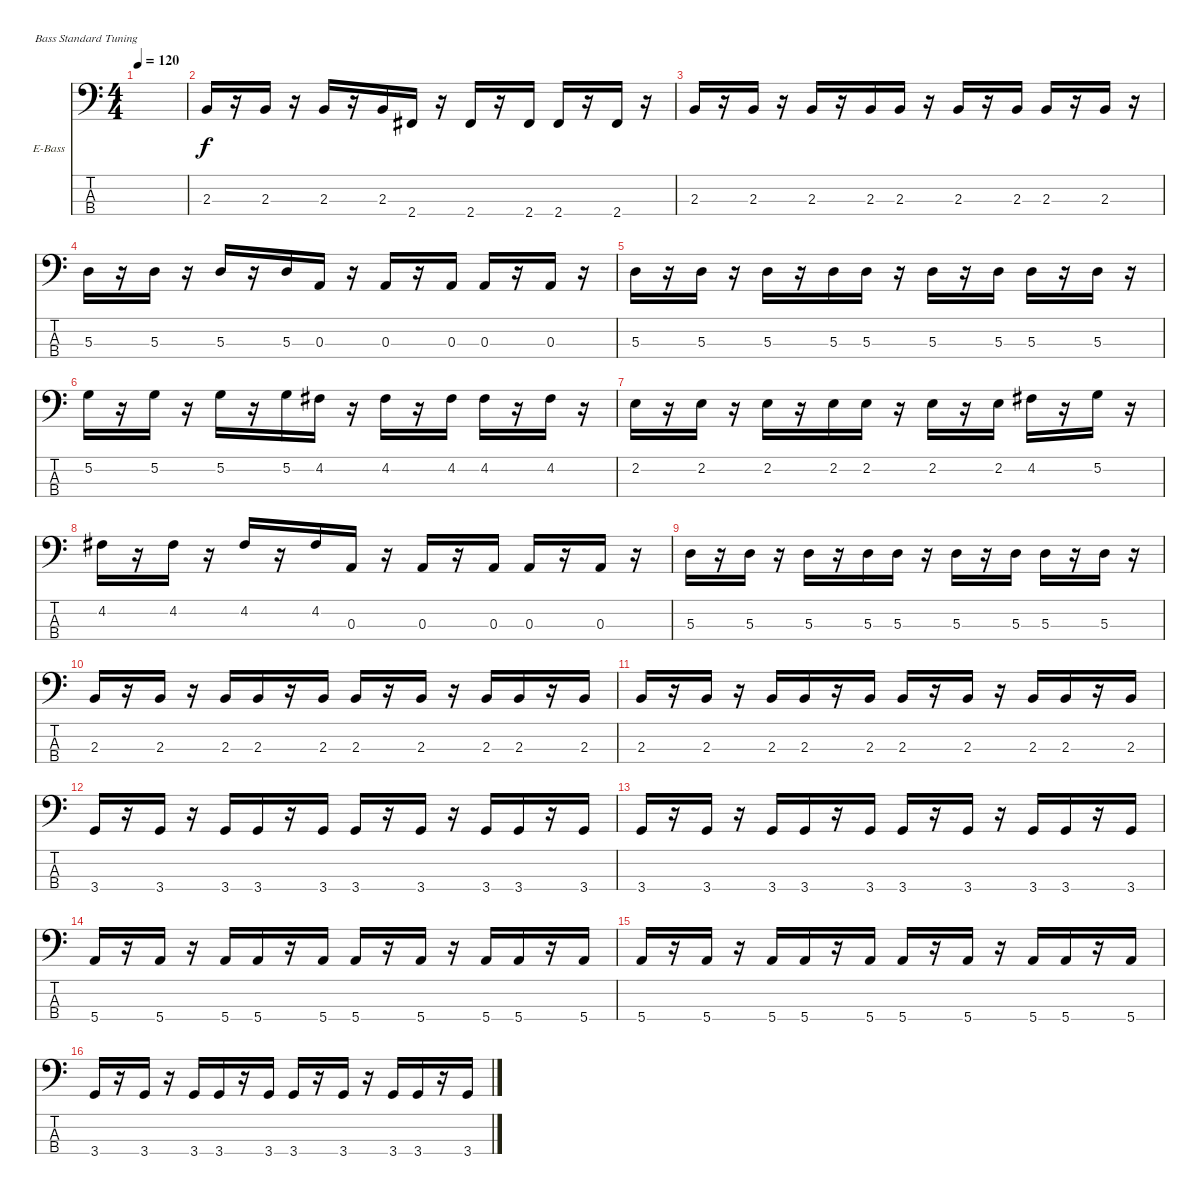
\defaultSystemsLayout 4
\bracketExtendMode nobrackets
\firstSystemTrackNameOrientation horizontal
\otherSystemsTrackNameOrientation horizontal
\track ("Electric Bass" "E-Bass") {instrument electricbassfinger}
\staff {score tabs}
\tuning (G2 D2 A1 E1)
\ts (4 4)
\tempo 120
\clef f4
\ks c
|
2.3.16 r.16 2.3.16 r.16 2.3.16 r.16 2.3.16 2.4.16 r.16 2.4.16 r.16 2.4.16 2.4.16 r.16 2.4.16 r.16 |
2.3.16 r.16 2.3.16 r.16 2.3.16 r.16 2.3.16 2.3.16 r.16 2.3.16 r.16 2.3.16 2.3.16 r.16 2.3.16 r.16 |
5.3.16 r.16 5.3.16 r.16 5.3.16 r.16 5.3.16 0.3.16 r.16 0.3.16 r.16 0.3.16 0.3.16 r.16 0.3.16 r.16 |
5.3.16 r.16 5.3.16 r.16 5.3.16 r.16 5.3.16 5.3.16 r.16 5.3.16 r.16 5.3.16 5.3.16 r.16 5.3.16 r.16 |
5.2.16 r.16 5.2.16 r.16 5.2.16 r.16 5.2.16 4.2.16 r.16 4.2.16 r.16 4.2.16 4.2.16 r.16 4.2.16 r.16 |
2.2.16 r.16 2.2.16 r.16 2.2.16 r.16 2.2.16 2.2.16 r.16 2.2.16 r.16 2.2.16 4.2.16 r.16 5.2.16 r.16 |
4.2.16 r.16 4.2.16 r.16 4.2.16 r.16 4.2.16 0.3.16 r.16 0.3.16 r.16 0.3.16 0.3.16 r.16 0.3.16 r.16 |
5.3.16 r.16 5.3.16 r.16 5.3.16 r.16 5.3.16 5.3.16 r.16 5.3.16 r.16 5.3.16 5.3.16 r.16 5.3.16 r.16 |
2.3.16 r.16 2.3.16 r.16 2.3.16 2.3.16 r.16 2.3.16 2.3.16 r.16 2.3.16 r.16 2.3.16 2.3.16 r.16 2.3.16 |
2.3.16 r.16 2.3.16 r.16 2.3.16 2.3.16 r.16 2.3.16 2.3.16 r.16 2.3.16 r.16 2.3.16 2.3.16 r.16 2.3.16 |
3.4.16 r.16 3.4.16 r.16 3.4.16 3.4.16 r.16 3.4.16 3.4.16 r.16 3.4.16 r.16 3.4.16 3.4.16 r.16 3.4.16 |
3.4.16 r.16 3.4.16 r.16 3.4.16 3.4.16 r.16 3.4.16 3.4.16 r.16 3.4.16 r.16 3.4.16 3.4.16 r.16 3.4.16 |
5.4.16 r.16 5.4.16 r.16 5.4.16 5.4.16 r.16 5.4.16 5.4.16 r.16 5.4.16 r.16 5.4.16 5.4.16 r.16 5.4.16 |
5.4.16 r.16 5.4.16 r.16 5.4.16 5.4.16 r.16 5.4.16 5.4.16 r.16 5.4.16 r.16 5.4.16 5.4.16 r.16 5.4.16 |
3.4.16 r.16 3.4.16 r.16 3.4.16 3.4.16 r.16 3.4.16 3.4.16 r.16 3.4.16 r.16 3.4.16 3.4.16 r.16 3.4.16
